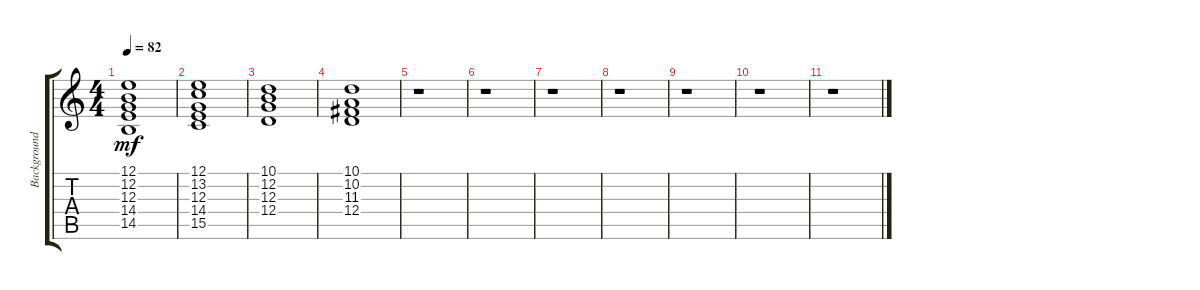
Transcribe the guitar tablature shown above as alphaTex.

\track ("Background Chords (optional)" "Background") {instrument stringensemble2}
\staff {score tabs}
\tuning (E4 B3 G3 D3 A2 E2) {hide}
\ts (4 4)
\tempo 82
\clef g2
\ks c
(12.1 12.2 12.3 14.4 14.5).1{dy mf} |
(12.1 13.2 12.3 14.4 15.5).1 |
(10.1 12.2 12.3 12.4).1 |
(10.1 10.2 11.3 12.4).1 |
r.1 |
r.1 |
r.1 |
r.1 |
r.1 |
r.1 |
r.1
